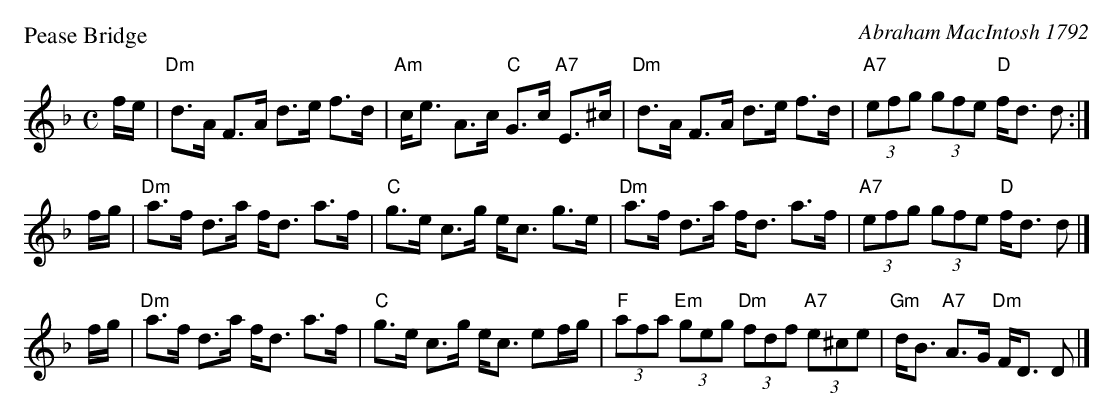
X:1
P: Pease Bridge
C: Abraham MacIntosh 1792
M: C
L: 1/16
K: Dm
fe \
| "Dm"d3A F3A d3e f3d | "Am"ce3 A3c "C"G3c "A7"E3^c \
| "Dm"d3A F3A d3e f3d | "A7"(3e2f2g2 (3g2f2e2 "D"fd3 d2 :|
fg \
| "Dm"a3f d3a fd3 a3f | "C"g3e c3g ec3 g3e \
| "Dm"a3f d3a fd3 a3f | "A7"(3e2f2g2 (3g2f2e2 "D"fd3 d2 |]
fg \
| "Dm"a3f d3a fd3 a3f | "C"g3e c3g ec3 e2fg \
| "F"(3a2f2a2 "Em"(3g2e2g2 "Dm"(3f2d2f2 "A7"(3e2^c2e2 | "Gm"dB3 "A7"A3G "Dm"FD3 D2 |]
